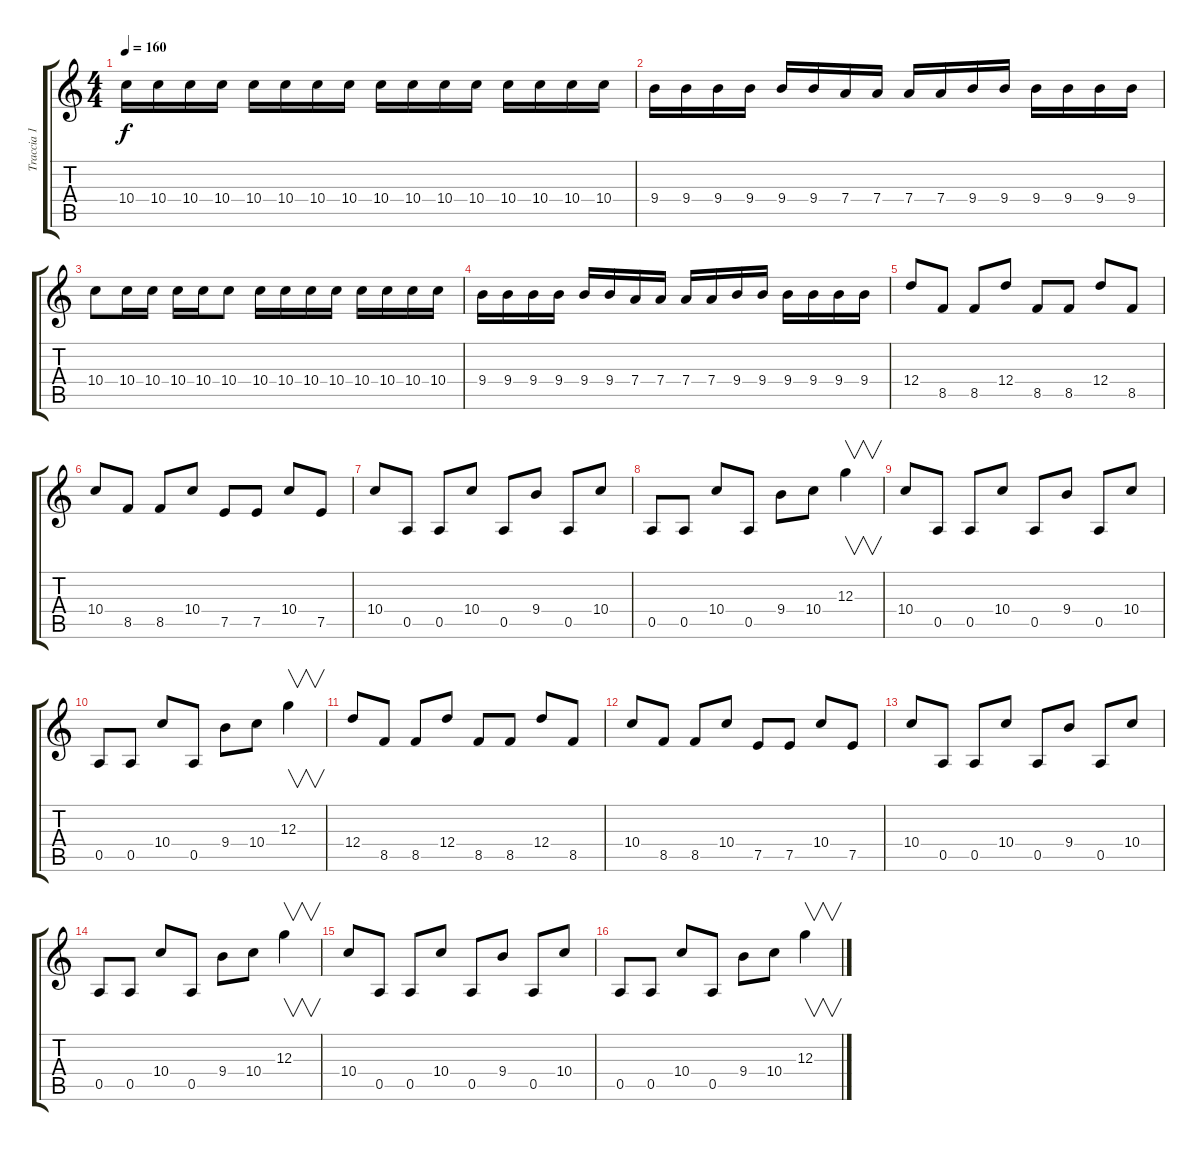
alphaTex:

\track ("Traccia 1" "Traccia 1") {instrument distortionguitar}
\staff {score tabs}
\tuning (E4 B3 G3 D3 A2 E2) {hide}
\ts (4 4)
\tempo 160
\clef g2
\ks c
10.4.16{dy f} 10.4.16 10.4.16 10.4.16 10.4.16 10.4.16 10.4.16 10.4.16 10.4.16 10.4.16 10.4.16 10.4.16 10.4.16 10.4.16 10.4.16 10.4.16 |
9.4.16 9.4.16 9.4.16 9.4.16 9.4.16 9.4.16 7.4.16 7.4.16 7.4.16 7.4.16 9.4.16 9.4.16 9.4.16 9.4.16 9.4.16 9.4.16 |
10.4.8 10.4.16 10.4.16 10.4.16 10.4.16 10.4.8 10.4.16 10.4.16 10.4.16 10.4.16 10.4.16 10.4.16 10.4.16 10.4.16 |
9.4.16 9.4.16 9.4.16 9.4.16 9.4.16 9.4.16 7.4.16 7.4.16 7.4.16 7.4.16 9.4.16 9.4.16 9.4.16 9.4.16 9.4.16 9.4.16 |
12.4.8 8.5.8 8.5.8 12.4.8 8.5.8 8.5.8 12.4.8 8.5.8 |
10.4.8 8.5.8 8.5.8 10.4.8 7.5.8 7.5.8 10.4.8 7.5.8 |
10.4.8 0.5.8 0.5.8 10.4.8 0.5.8 9.4.8 0.5.8 10.4.8 |
0.5.8 0.5.8 10.4.8 0.5.8 9.4.8 10.4.8 12.3.4{v} |
10.4.8 0.5.8 0.5.8 10.4.8 0.5.8 9.4.8 0.5.8 10.4.8 |
0.5.8 0.5.8 10.4.8 0.5.8 9.4.8 10.4.8 12.3.4{v} |
12.4.8 8.5.8 8.5.8 12.4.8 8.5.8 8.5.8 12.4.8 8.5.8 |
10.4.8 8.5.8 8.5.8 10.4.8 7.5.8 7.5.8 10.4.8 7.5.8 |
10.4.8 0.5.8 0.5.8 10.4.8 0.5.8 9.4.8 0.5.8 10.4.8 |
0.5.8 0.5.8 10.4.8 0.5.8 9.4.8 10.4.8 12.3.4{v} |
10.4.8 0.5.8 0.5.8 10.4.8 0.5.8 9.4.8 0.5.8 10.4.8 |
0.5.8 0.5.8 10.4.8 0.5.8 9.4.8 10.4.8 12.3.4{v}
